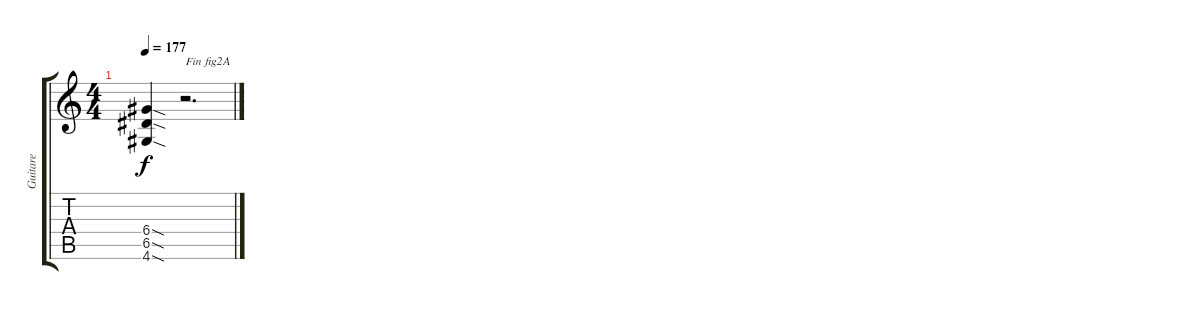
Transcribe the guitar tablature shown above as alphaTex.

\track ("Guitare" "Guitare") {instrument overdrivenguitar}
\staff {score tabs}
\tuning (E4 B3 G3 D3 A2 E2) {hide}
\ts (4 4)
\tempo 177
\clef g2
\ks c
(6.4{sod} 6.5{sod} 4.6{sod}).4{dy f} r.2{d txt "Fin fig2A"}
